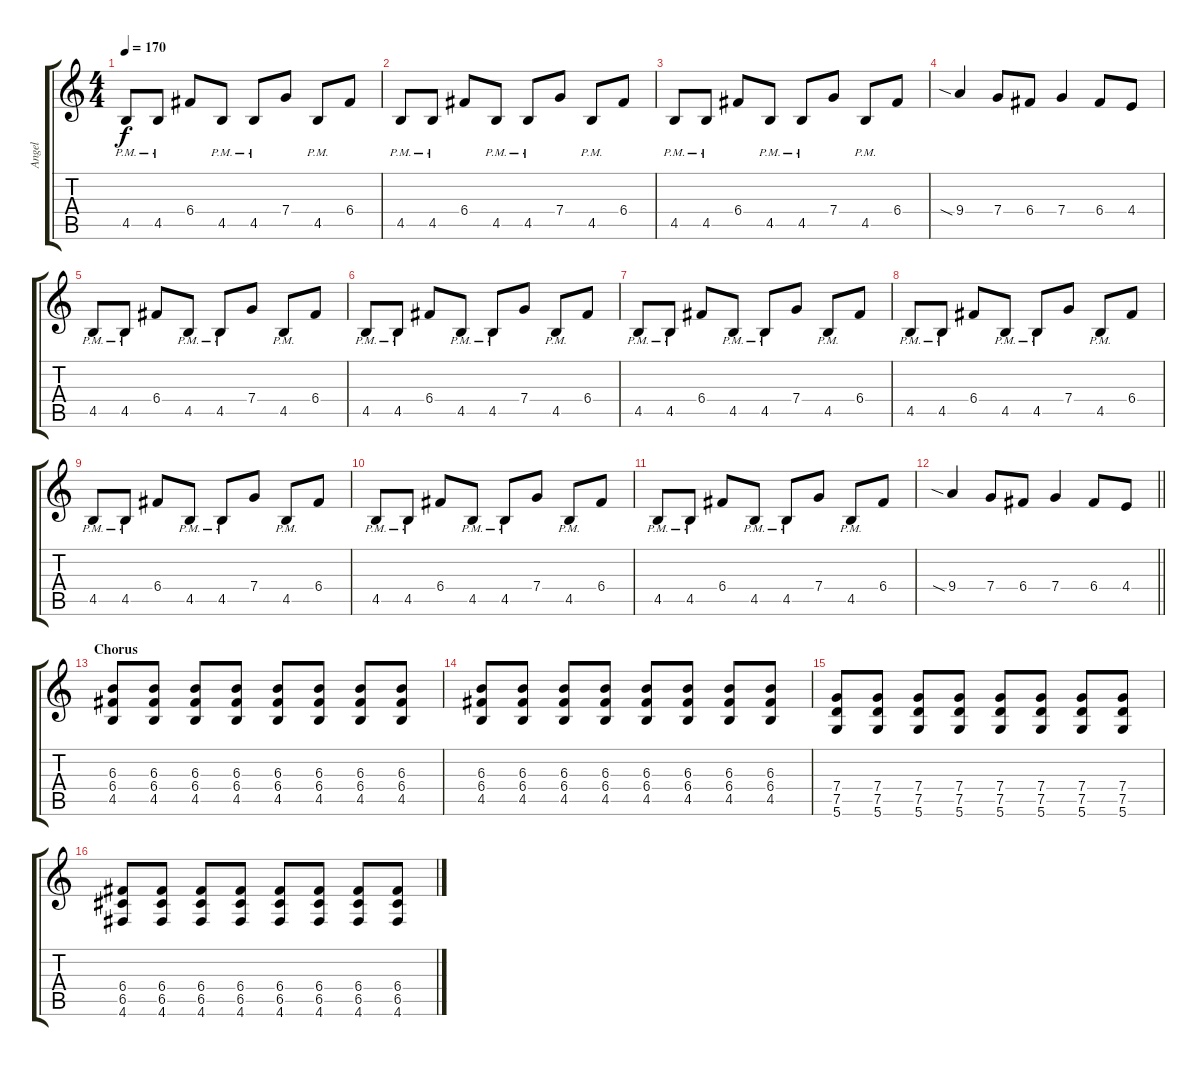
\track ("Angel" "Angel") {instrument electricguitarclean}
\staff {score tabs}
\tuning (D4 A3 F3 C3 G2 D2) {hide}
\ts (4 4)
\tempo 170
\clef g2
\ks c
4.5{pm}.8{dy f} 4.5{pm}.8 6.4.8 4.5{pm}.8 4.5{pm}.8 7.4.8 4.5{pm}.8 6.4.8 |
4.5{pm}.8 4.5{pm}.8 6.4.8 4.5{pm}.8 4.5{pm}.8 7.4.8 4.5{pm}.8 6.4.8 |
4.5{pm}.8 4.5{pm}.8 6.4.8 4.5{pm}.8 4.5{pm}.8 7.4.8 4.5{pm}.8 6.4.8 |
9.4{sia}.4 7.4.8 6.4.8 7.4.4 6.4.8 4.4.8 |
4.5{pm}.8 4.5{pm}.8 6.4.8 4.5{pm}.8 4.5{pm}.8 7.4.8 4.5{pm}.8 6.4.8 |
4.5{pm}.8 4.5{pm}.8 6.4.8 4.5{pm}.8 4.5{pm}.8 7.4.8 4.5{pm}.8 6.4.8 |
4.5{pm}.8 4.5{pm}.8 6.4.8 4.5{pm}.8 4.5{pm}.8 7.4.8 4.5{pm}.8 6.4.8 |
4.5{pm}.8 4.5{pm}.8 6.4.8 4.5{pm}.8 4.5{pm}.8 7.4.8 4.5{pm}.8 6.4.8 |
4.5{pm}.8 4.5{pm}.8 6.4.8 4.5{pm}.8 4.5{pm}.8 7.4.8 4.5{pm}.8 6.4.8 |
4.5{pm}.8 4.5{pm}.8 6.4.8 4.5{pm}.8 4.5{pm}.8 7.4.8 4.5{pm}.8 6.4.8 |
4.5{pm}.8 4.5{pm}.8 6.4.8 4.5{pm}.8 4.5{pm}.8 7.4.8 4.5{pm}.8 6.4.8 |
\barLineRight lightlight
9.4{sia}.4 7.4.8 6.4.8 7.4.4 6.4.8 4.4.8 |
\section ("" "Chorus")
(6.3 6.4 4.5).8 (6.3 6.4 4.5).8 (6.3 6.4 4.5).8 (6.3 6.4 4.5).8 (6.3 6.4 4.5).8 (6.3 6.4 4.5).8 (6.3 6.4 4.5).8 (6.3 6.4 4.5).8 |
(6.3 6.4 4.5).8 (6.3 6.4 4.5).8 (6.3 6.4 4.5).8 (6.3 6.4 4.5).8 (6.3 6.4 4.5).8 (6.3 6.4 4.5).8 (6.3 6.4 4.5).8 (6.3 6.4 4.5).8 |
(7.4 7.5 5.6).8 (7.4 7.5 5.6).8 (7.4 7.5 5.6).8 (7.4 7.5 5.6).8 (7.4 7.5 5.6).8 (7.4 7.5 5.6).8 (7.4 7.5 5.6).8 (7.4 7.5 5.6).8 |
(6.4 6.5 4.6).8 (6.4 6.5 4.6).8 (6.4 6.5 4.6).8 (6.4 6.5 4.6).8 (6.4 6.5 4.6).8 (6.4 6.5 4.6).8 (6.4 6.5 4.6).8 (6.4 6.5 4.6).8
